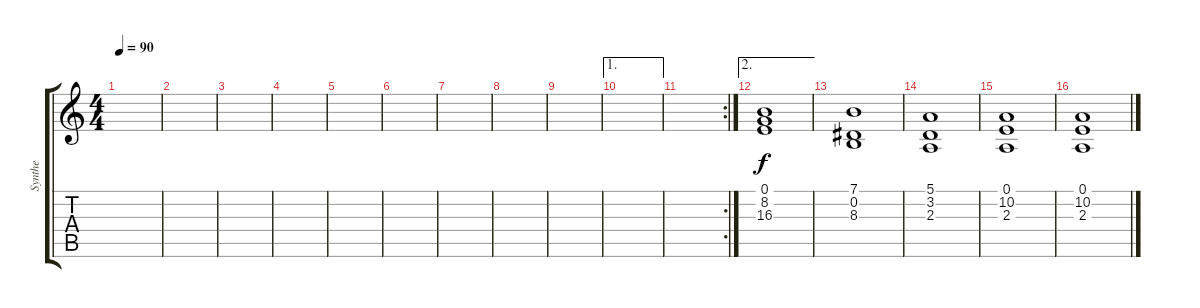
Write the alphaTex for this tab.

\track ("Synthe" "Synthe") {instrument stringensemble2}
\staff {score tabs}
\tuning (E4 B3 G3 D3 A2 E2) {hide}
\ts (4 4)
\tempo 90
\clef g2
\ks c
|
|
|
|
|
|
|
|
|
\ae 1
|
\rc 2
|
\ae 2
(0.1 8.2 16.3).1 |
(7.1 0.2 8.3).1 |
(5.1 3.2 2.3).1 |
(0.1 10.2 2.3).1 |
(0.1 10.2 2.3).1
